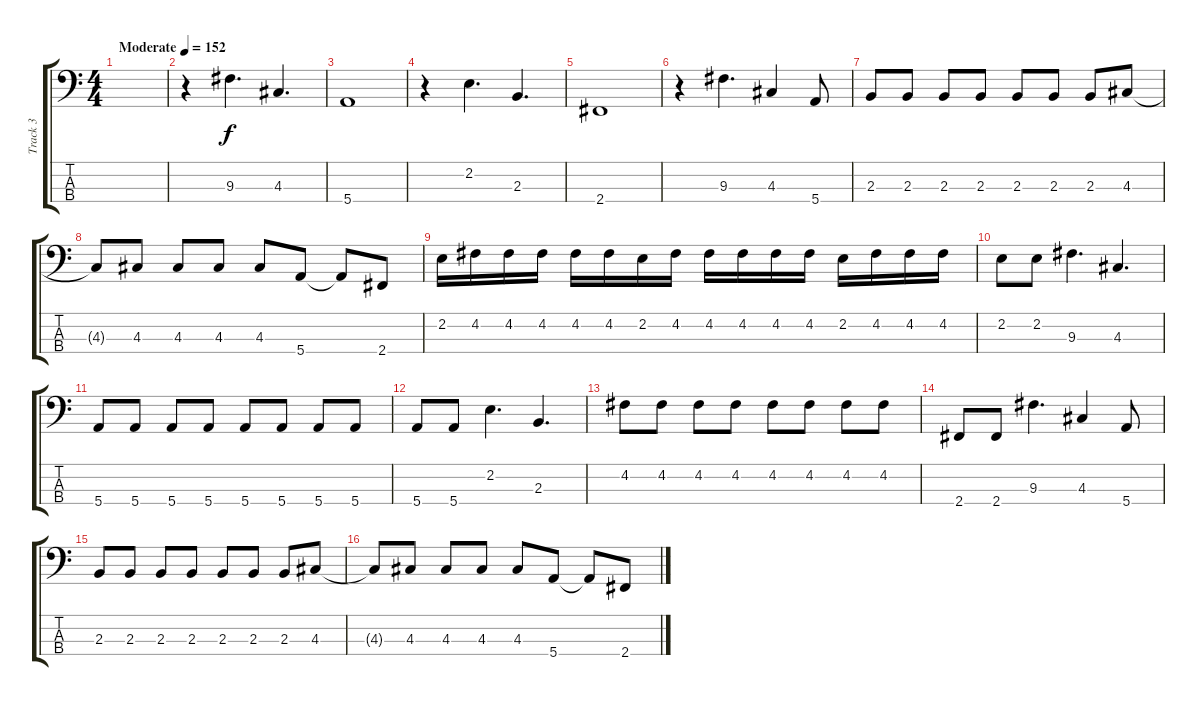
\track ("Track 3" "Track 3") {instrument electricbassfinger}
\staff {score tabs}
\tuning (G2 D2 A1 E1) {hide}
\ts (4 4)
\tempo (152 "Moderate")
\clef f4
\ks c
|
r.4 9.3.4{d} 4.3.4{d} |
5.4.1 |
r.4 2.2.4{d} 2.3.4{d} |
2.4.1 |
r.4 9.3.4{d} 4.3.4 5.4.8 |
2.3.8 2.3.8 2.3.8 2.3.8 2.3.8 2.3.8 2.3.8 4.3.8 |
4.3{t}.8 4.3.8 4.3.8 4.3.8 4.3.8 5.4.8 5.4{t}.8 2.4.8 |
2.2.16 4.2.16 4.2.16 4.2.16 4.2.16 4.2.16 2.2.16 4.2.16 4.2.16 4.2.16 4.2.16 4.2.16 2.2.16 4.2.16 4.2.16 4.2.16 |
2.2.8 2.2.8 9.3.4{d} 4.3.4{d} |
5.4.8 5.4.8 5.4.8 5.4.8 5.4.8 5.4.8 5.4.8 5.4.8 |
5.4.8 5.4.8 2.2.4{d} 2.3.4{d} |
4.2.8 4.2.8 4.2.8 4.2.8 4.2.8 4.2.8 4.2.8 4.2.8 |
2.4.8 2.4.8 9.3.4{d} 4.3.4 5.4.8 |
2.3.8 2.3.8 2.3.8 2.3.8 2.3.8 2.3.8 2.3.8 4.3.8 |
4.3{t}.8 4.3.8 4.3.8 4.3.8 4.3.8 5.4.8 5.4{t}.8 2.4.8
